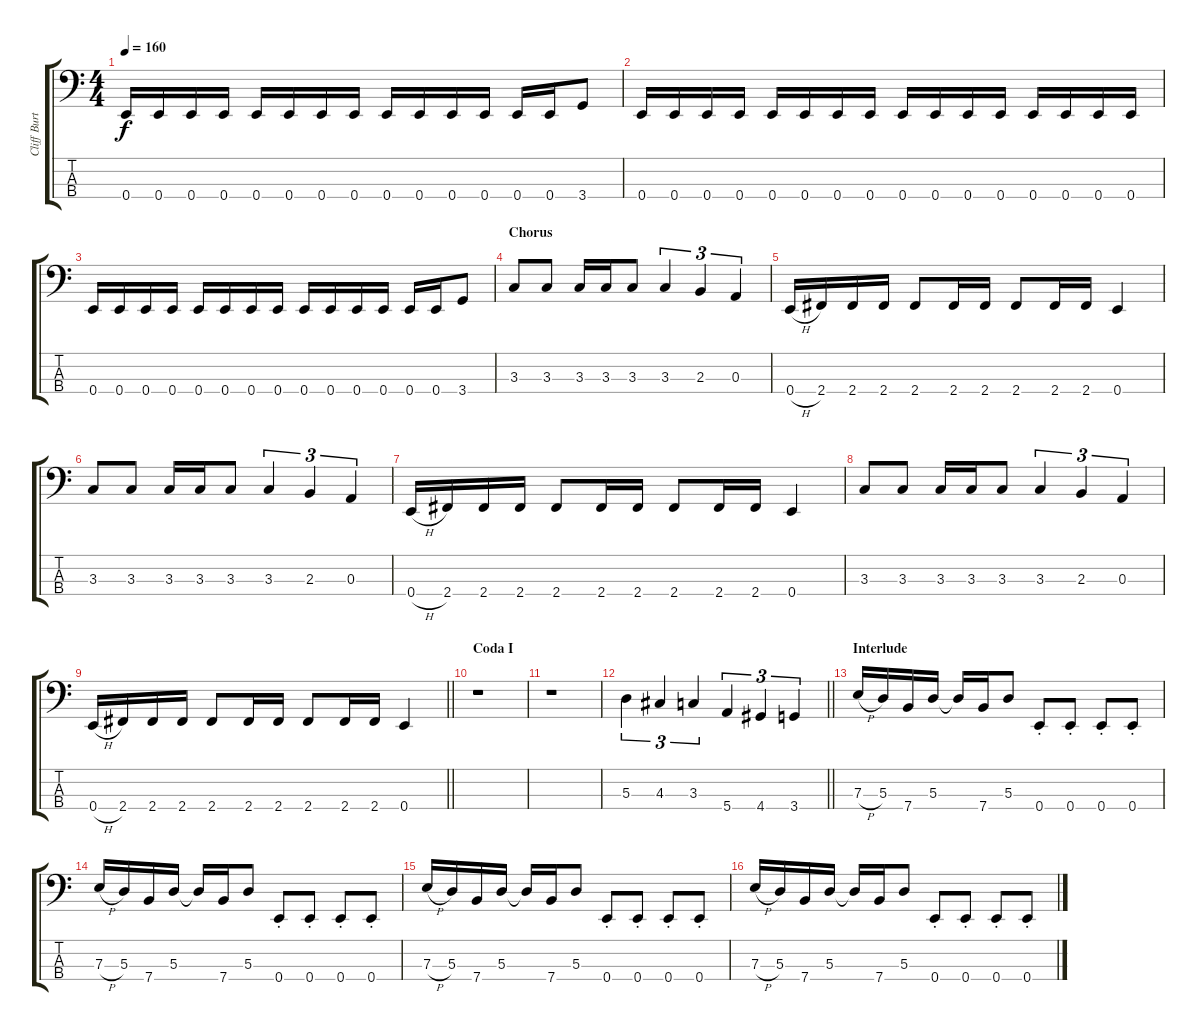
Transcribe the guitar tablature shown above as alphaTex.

\track ("Cliff Burton - Bass" "Cliff Burt") {instrument electricbassfinger}
\staff {score tabs}
\tuning (G2 D2 A1 E1) {hide}
\ts (4 4)
\tempo 160
\clef f4
\ks c
0.4.16{dy f} 0.4.16 0.4.16 0.4.16 0.4.16 0.4.16 0.4.16 0.4.16 0.4.16 0.4.16 0.4.16 0.4.16 0.4.16 0.4.16 3.4.8 |
0.4.16 0.4.16 0.4.16 0.4.16 0.4.16 0.4.16 0.4.16 0.4.16 0.4.16 0.4.16 0.4.16 0.4.16 0.4.16 0.4.16 0.4.16 0.4.16 |
0.4.16 0.4.16 0.4.16 0.4.16 0.4.16 0.4.16 0.4.16 0.4.16 0.4.16 0.4.16 0.4.16 0.4.16 0.4.16 0.4.16 3.4.8 |
\section ("" "Chorus")
3.3.8 3.3.8 3.3.16 3.3.16 3.3.8 3.3.4{tu (3 2)} 2.3.4{tu (3 2)} 0.3.4{tu (3 2)} |
0.4{h}.16 2.4.16 2.4.16 2.4.16 2.4.8 2.4.16 2.4.16 2.4.8 2.4.16 2.4.16 0.4.4 |
3.3.8 3.3.8 3.3.16 3.3.16 3.3.8 3.3.4{tu (3 2)} 2.3.4{tu (3 2)} 0.3.4{tu (3 2)} |
0.4{h}.16 2.4.16 2.4.16 2.4.16 2.4.8 2.4.16 2.4.16 2.4.8 2.4.16 2.4.16 0.4.4 |
3.3.8 3.3.8 3.3.16 3.3.16 3.3.8 3.3.4{tu (3 2)} 2.3.4{tu (3 2)} 0.3.4{tu (3 2)} |
\barLineRight lightlight
0.4{h}.16 2.4.16 2.4.16 2.4.16 2.4.8 2.4.16 2.4.16 2.4.8 2.4.16 2.4.16 0.4.4 |
\section ("" "Coda I")
r.1 |
r.1 |
\barLineRight lightlight
5.3.4{tu (3 2)} 4.3.4{tu (3 2)} 3.3.4{tu (3 2)} 5.4.4{tu (3 2)} 4.4.4{tu (3 2)} 3.4.4{tu (3 2)} |
\section ("" "Interlude")
7.3{h}.16 5.3.16 7.4.16 5.3.16 5.3{t}.16 7.4.16 5.3.8 0.4{st}.8 0.4{st}.8 0.4{st}.8 0.4{st}.8 |
7.3{h}.16 5.3.16 7.4.16 5.3.16 5.3{t}.16 7.4.16 5.3.8 0.4{st}.8 0.4{st}.8 0.4{st}.8 0.4{st}.8 |
7.3{h}.16 5.3.16 7.4.16 5.3.16 5.3{t}.16 7.4.16 5.3.8 0.4{st}.8 0.4{st}.8 0.4{st}.8 0.4{st}.8 |
7.3{h}.16 5.3.16 7.4.16 5.3.16 5.3{t}.16 7.4.16 5.3.8 0.4{st}.8 0.4{st}.8 0.4{st}.8 0.4{st}.8
